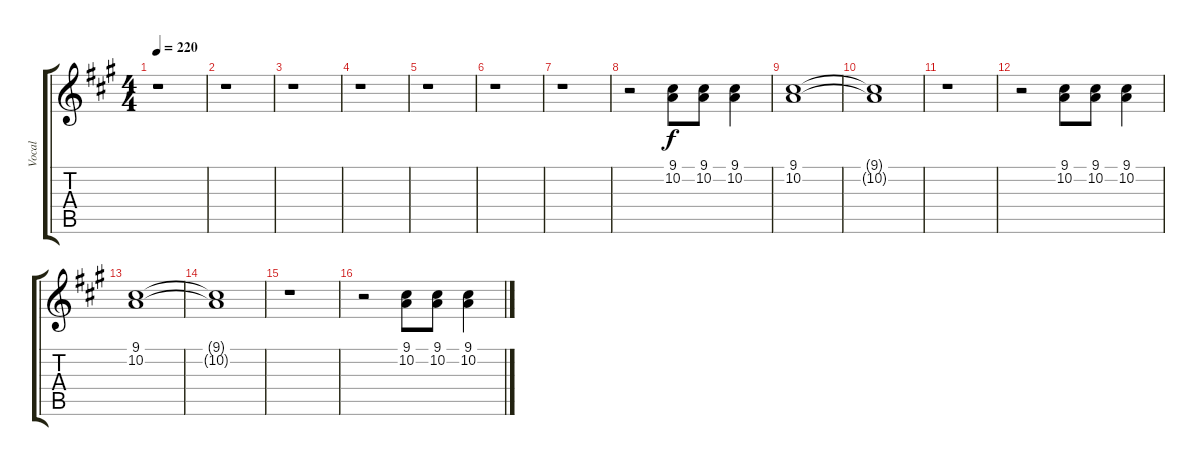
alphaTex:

\track ("Vocal" "Vocal") {instrument lead2sawtooth}
\staff {score tabs}
\tuning (E4 B3 G3 D3 A2 E2) {hide}
\ts (4 4)
\tempo 220
\clef g2
\ks a
r.1{dy f} |
r.1 |
r.1 |
r.1 |
r.1 |
r.1 |
r.1 |
r.2 (9.1 10.2).8 (9.1 10.2).8 (9.1 10.2).4 |
(9.1 10.2).1 |
(9.1{t} 10.2{t}).1 |
r.1 |
r.2 (9.1 10.2).8 (9.1 10.2).8 (9.1 10.2).4 |
(9.1 10.2).1 |
(9.1{t} 10.2{t}).1 |
r.1 |
r.2 (9.1 10.2).8 (9.1 10.2).8 (9.1 10.2).4
